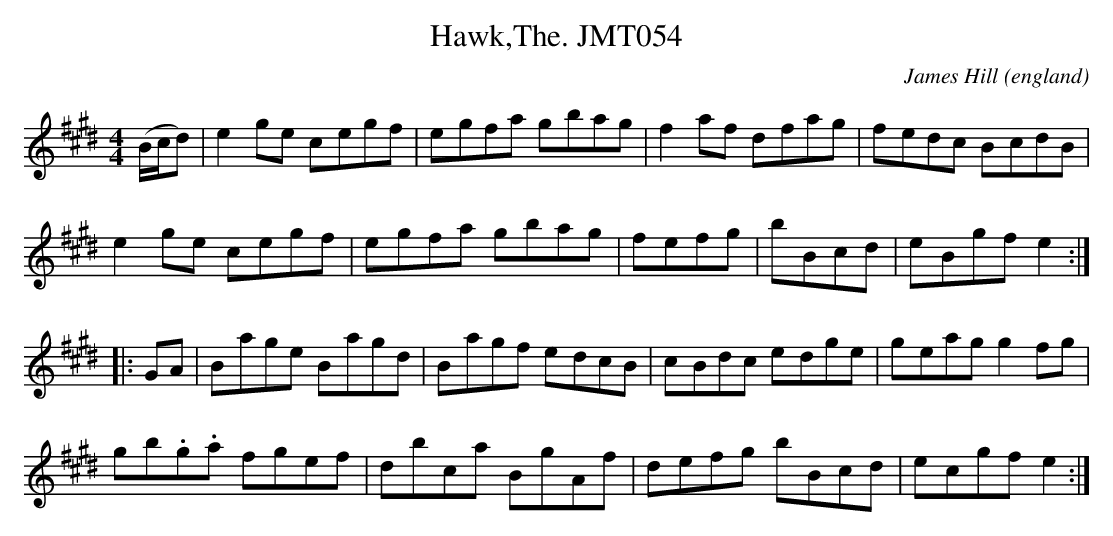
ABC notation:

X:1
T:Hawk,The. JMT054
O:england
M:4/4
L:1/8
C:James Hill
K:E
(B/c/d)|e2ge c-egf|e-gfa g-bag|f2af d-fag|f-edc B-cdB|
e2ge c-egf|e-gfa g-bag|f-efg|b-Bcd|e-Bgfe2:|
|:GA|B-age B-agd|B-agf e-dcB|c-Bdc e-dge|g-eagg2fg|
g-b.g.a f-gef|d-bca B-gAf|d-efg b-Bcd|e-cgfe2:|]
